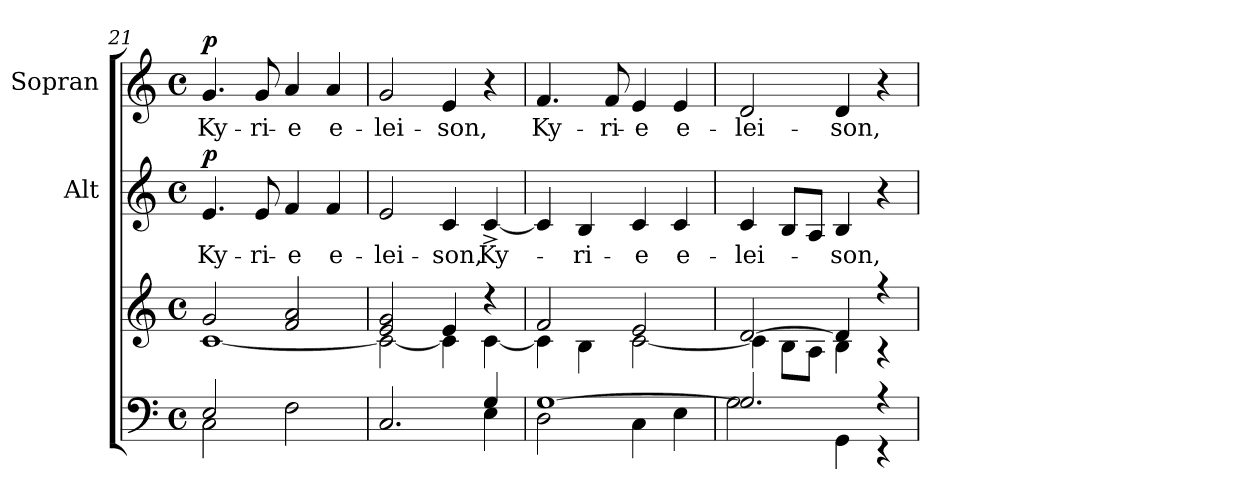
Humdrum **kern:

**kern	**kern	**kern	**text	**dynam	**kern	**text	**dynam
*part3	*part3	*part2	*part2	*part2	*part1	*part1	*part1
*staff4	*staff3	*staff2	*staff2	*staff2	*staff1	*staff1	*staff1
*	*	*I"Alt	*	*	*I"Sopran	*	*
*clefF4	*clefG2	*clefG2	*	*	*clefG2	*	*
*k[]	*k[]	*k[]	*	*	*k[]	*	*
*C:	*C:	*C:	*	*	*C:	*	*
*M4/4	*M4/4	*M4/4	*	*	*M4/4	*	*
*met(c)	*met(c)	*met(c)	*	*	*met(c)	*	*
=21	=21	=21	=21	=21	=21	=21	=21
*^	*^	*	*	*	*	*	*
!	!	!	!	!	!LO:LY:b	!LO:DY:a	!	!LO:LY:b	!LO:DY:a
2E/	2C\	2g/	[<1c	4.e/	Ky-	p	4.g/	Ky-	p
!	!	!	!	!	!LO:LY:b	!	!	!LO:LY:b	!
.	.	.	.	8e/	-ri-	.	8g/	-ri-	.
!	!	!	!	!	!LO:LY:b	!	!	!LO:LY:b	!
2ryy	2F\	2f/ 2a/	.	4f/	-e	.	4a/	-e	.
!	!	!	!	!	!LO:LY:b	!	!	!LO:LY:b	!
.	.	.	.	4f/	e-	.	4a/	e-	.
=22	=22	=22	=22	=22	=22	=22	=22	=22	=22
!	!	!	!	!	!LO:LY:b	!	!	!LO:LY:b	!
2.C/	2.ryy	2e/ 2g/	2c\_	2e/	-lei-	.	2g/	-lei-	.
!	!	!	!	!	!LO:LY:b	!	!	!LO:LY:b	!
.	.	4e/	4c\]	4c/	-son,	.	4e/	-son,	.
!	!	!	!	!	!LO:LY:b	!	!	!	!
4G/	4E\	4r	[<4c\	[4c^>/	Ky-	.	4r	.	.
=23	=23	=23	=23	=23	=23	=23	=23	=23	=23
!	!	!	!	!	!	!	!	!LO:LY:b	!
[>1G	2D\	2f/	4c\]	4c/]	.	.	4.f/	Ky-	.
!	!	!	!	!	!LO:LY:b	!	!	!	!
.	.	.	4B\	4B/	-ri-	.	.	.	.
!	!	!	!	!	!	!	!	!LO:LY:b	!
.	.	.	.	.	.	.	8f/	-ri-	.
!	!	!	!	!	!LO:LY:b	!	!	!LO:LY:b	!
.	4C\	2e/	[<2c\	4c/	-e	.	4e/	-e	.
!	!	!	!	!	!LO:LY:b	!	!	!LO:LY:b	!
.	4E\	.	.	4c/	e-	.	4e/	e-	.
=24	=24	=24	=24	=24	=24	=24	=24	=24	=24
!	!	!	!	!	!LO:LY:b	!	!	!LO:LY:b	!
2.G/]	2G\	[>2d/	4c\]	4c/	-lei-	.	2d/	-lei-	.
.	.	.	8B\L	8B/L	.	.	.	.	.
.	.	.	8A\J	8A/J	.	.	.	.	.
!	!	!	!	!	!LO:LY:b	!	!	!LO:LY:b	!
.	4GG\	4d/]	4B\	4B/	-son,	.	4d/	-son,	.
4r	4r	4r	4r	4r	.	.	4r	.	.
*v	*v	*	*	*	*	*	*	*	*
*	*v	*v	*	*	*	*	*	*
=	=	=	=	=	=	=	=
*-	*-	*-	*-	*-	*-	*-	*-
